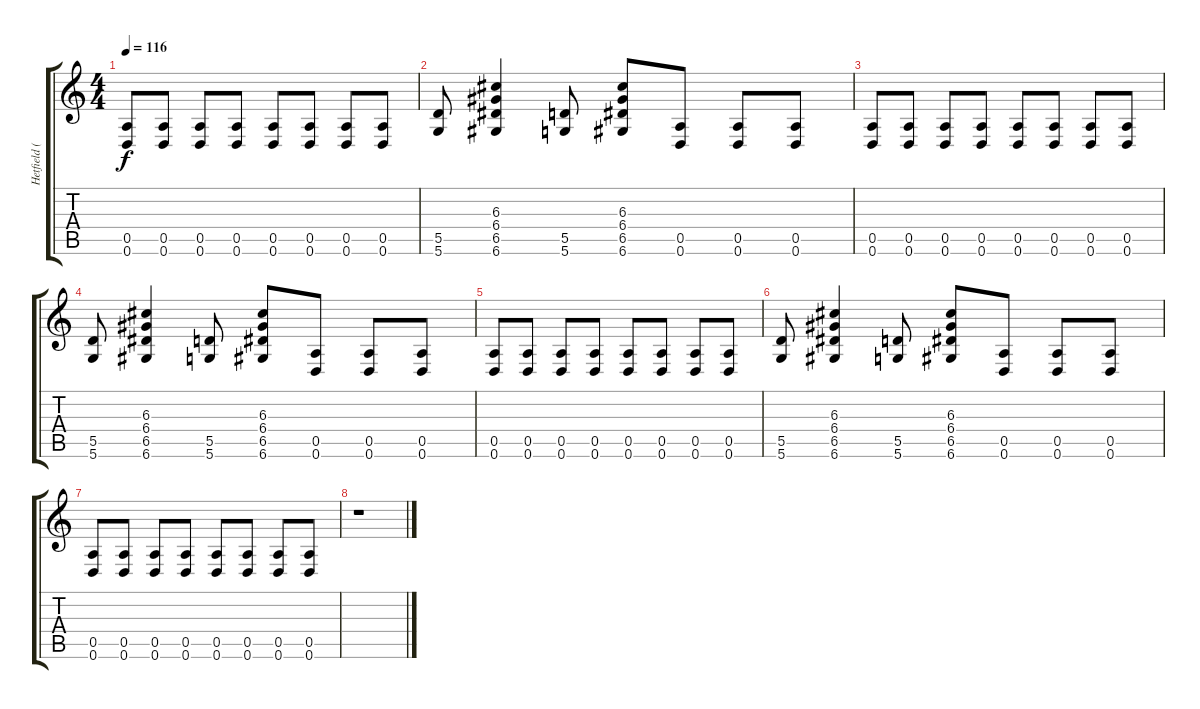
\track ("Hetfield (Rhythm)" "Hetfield (") {instrument acousticguitarsteel}
\staff {score tabs}
\tuning (E4 B3 G3 D3 A2 D2) {hide}
\ts (4 4)
\tempo 116
\clef g2
\ks c
(0.5 0.6).8{dy f} (0.5 0.6).8 (0.5 0.6).8 (0.5 0.6).8 (0.5 0.6).8 (0.5 0.6).8 (0.5 0.6).8 (0.5 0.6).8 |
(5.5 5.6).8 (6.3 6.4 6.5 6.6).4 (5.5 5.6).8 (6.3 6.4 6.5 6.6).8 (0.5 0.6).8 (0.5 0.6).8 (0.5 0.6).8 |
(0.5 0.6).8 (0.5 0.6).8 (0.5 0.6).8 (0.5 0.6).8 (0.5 0.6).8 (0.5 0.6).8 (0.5 0.6).8 (0.5 0.6).8 |
(5.5 5.6).8 (6.3 6.4 6.5 6.6).4 (5.5 5.6).8 (6.3 6.4 6.5 6.6).8 (0.5 0.6).8 (0.5 0.6).8 (0.5 0.6).8 |
(0.5 0.6).8 (0.5 0.6).8 (0.5 0.6).8 (0.5 0.6).8 (0.5 0.6).8 (0.5 0.6).8 (0.5 0.6).8 (0.5 0.6).8 |
(5.5 5.6).8 (6.3 6.4 6.5 6.6).4 (5.5 5.6).8 (6.3 6.4 6.5 6.6).8 (0.5 0.6).8 (0.5 0.6).8 (0.5 0.6).8 |
(0.5 0.6).8 (0.5 0.6).8 (0.5 0.6).8 (0.5 0.6).8 (0.5 0.6).8 (0.5 0.6).8 (0.5 0.6).8 (0.5 0.6).8 |
r.1
